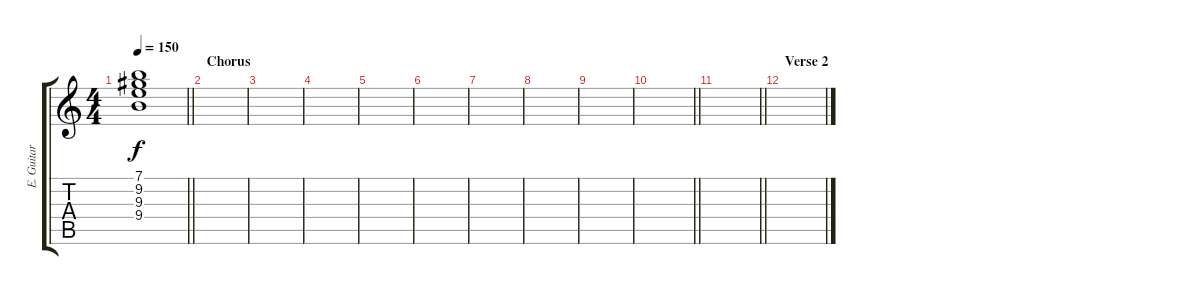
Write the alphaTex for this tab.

\track ("E. Guitar II" "E. Guitar ") {instrument distortionguitar}
\staff {score tabs}
\tuning (E4 B3 G3 D3 A2 E2) {hide}
\ts (4 4)
\tempo 150
\clef g2
\barLineRight lightlight
\ks c
(7.1{t} 9.2{t} 9.3{t} 9.4{t}).1{dy f} |
\section ("" "Chorus")
|
|
|
|
|
|
|
|
\barLineRight lightlight
|
\barLineRight lightlight
|
\section ("" "Verse 2")
